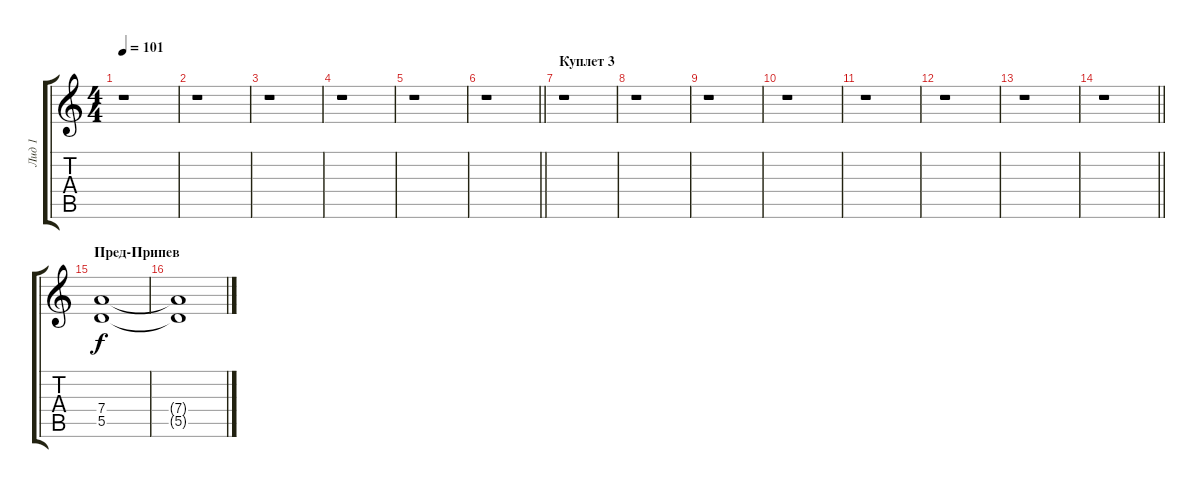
\track ("Лид 1" "Лид 1") {instrument distortionguitar}
\staff {score tabs}
\tuning (E4 B3 G3 D3 A2 E2) {hide}
\ts (4 4)
\tempo 101
\clef g2
\ks c
r.1{dy f} |
r.1 |
r.1 |
r.1 |
r.1 |
\barLineRight lightlight
r.1 |
\section ("" "Куплет 3")
r.1 |
r.1 |
r.1 |
r.1 |
r.1 |
r.1 |
r.1 |
\barLineRight lightlight
r.1 |
\section ("" "Пред-Припев")
(7.4 5.5).1 |
(7.4{t} 5.5{t}).1
